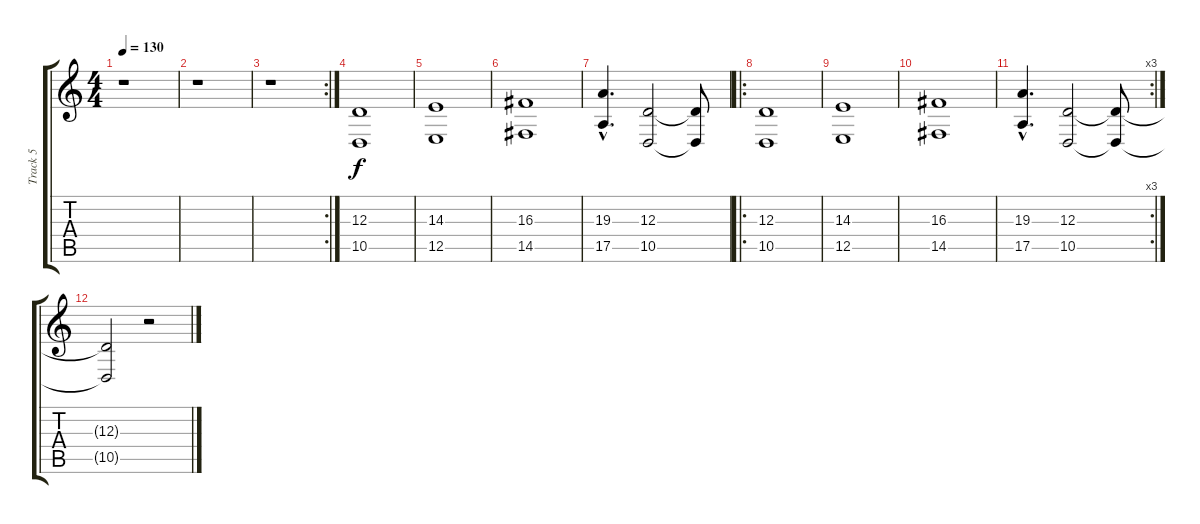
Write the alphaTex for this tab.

\track ("Track 5" "Track 5") {instrument stringensemble1}
\staff {score tabs}
\tuning (B3 Gb3 D3 A2 E2 B1) {hide}
\ts (4 4)
\tempo 130
\clef g2
\ks c
r.1{dy f} |
r.1 |
\rc 2
r.1 |
(12.3 10.5).1 |
(14.3 12.5).1 |
(16.3 14.5).1 |
(19.3{hac} 17.5{hac}).4{d} (12.3 10.5).2 (12.3{t} 10.5{t}).8 |
\ro
(12.3 10.5).1 |
(14.3 12.5).1 |
(16.3 14.5).1 |
\rc 3
(19.3{hac} 17.5{hac}).4{d} (12.3 10.5).2 (12.3{t} 10.5{t}).8 |
(12.3{t} 10.5{t}).2 r.2
